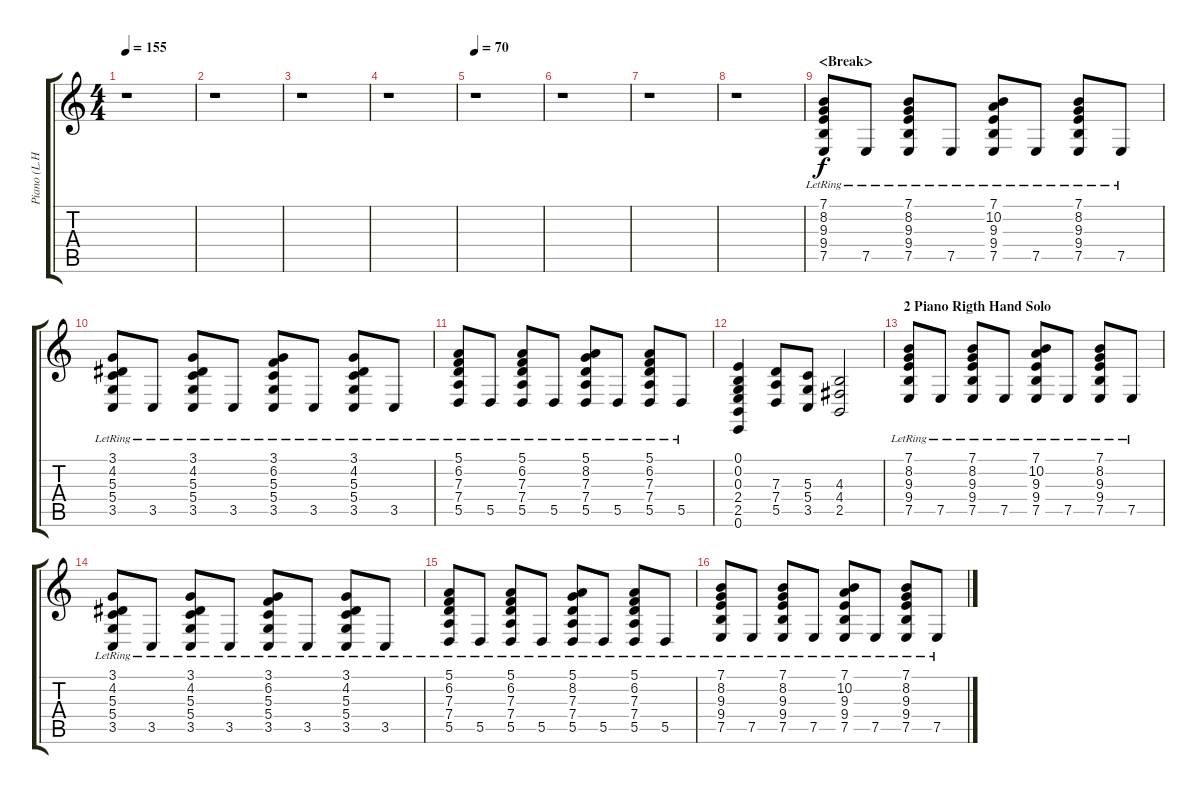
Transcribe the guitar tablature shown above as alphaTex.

\track ("Piano (L.Hand)" "Piano (L.H") {instrument acousticgrandpiano}
\staff {score tabs}
\tuning (E4 B3 G3 D3 A2 E2) {hide}
\ts (4 4)
\tempo 155
\clef g2
\ks c
r.1{dy f} |
r.1 |
r.1 |
r.1 |
\tempo 70
r.1 |
r.1 |
r.1 |
r.1 |
\section ("" "<Break>")
(7.1{lr} 8.2{lr} 9.3{lr} 9.4{lr} 7.5{lr}).8 7.5{lr}.8 (7.1{lr} 8.2{lr} 9.3{lr} 9.4{lr} 7.5{lr}).8 7.5{lr}.8 (7.1{lr} 10.2{lr} 9.3{lr} 9.4{lr} 7.5{lr}).8 7.5{lr}.8 (7.1{lr} 8.2{lr} 9.3{lr} 9.4{lr} 7.5{lr}).8 7.5{lr}.8 |
(3.1{lr} 4.2{lr} 5.3{lr} 5.4{lr} 3.5{lr}).8 3.5{lr}.8 (3.1{lr} 4.2{lr} 5.3 5.4{lr} 3.5{lr}).8 3.5{lr}.8 (3.1{lr} 6.2{lr} 5.3{lr} 5.4{lr} 3.5{lr}).8 3.5{lr}.8 (3.1{lr} 4.2{lr} 5.3{lr} 5.4{lr} 3.5{lr}).8 3.5{lr}.8 |
(5.1{lr} 6.2{lr} 7.3{lr} 7.4{lr} 5.5{lr}).8 5.5{lr}.8 (5.1{lr} 6.2{lr} 7.3{lr} 7.4{lr} 5.5{lr}).8 5.5{lr}.8 (5.1{lr} 8.2{lr} 7.3{lr} 7.4{lr} 5.5{lr}).8 5.5{lr}.8 (5.1{lr} 6.2{lr} 7.3{lr} 7.4{lr} 5.5{lr}).8 5.5{lr}.8 |
(0.1 0.2 0.3 2.4 2.5 0.6).4 (7.3 7.4 5.5).8 (5.3 5.4 3.5).8 (4.3 4.4 2.5).2 |
\section ("" "2 Piano Rigth Hand Solo")
(7.1{lr} 8.2{lr} 9.3{lr} 9.4{lr} 7.5{lr}).8 7.5{lr}.8 (7.1{lr} 8.2{lr} 9.3{lr} 9.4{lr} 7.5{lr}).8 7.5{lr}.8 (7.1{lr} 10.2{lr} 9.3{lr} 9.4{lr} 7.5{lr}).8 7.5{lr}.8 (7.1{lr} 8.2{lr} 9.3{lr} 9.4{lr} 7.5{lr}).8 7.5{lr}.8 |
(3.1{lr} 4.2{lr} 5.3{lr} 5.4{lr} 3.5{lr}).8 3.5{lr}.8 (3.1{lr} 4.2{lr} 5.3 5.4{lr} 3.5{lr}).8 3.5{lr}.8 (3.1{lr} 6.2{lr} 5.3{lr} 5.4{lr} 3.5{lr}).8 3.5{lr}.8 (3.1{lr} 4.2{lr} 5.3{lr} 5.4{lr} 3.5{lr}).8 3.5{lr}.8 |
(5.1{lr} 6.2{lr} 7.3{lr} 7.4{lr} 5.5{lr}).8 5.5{lr}.8 (5.1{lr} 6.2{lr} 7.3{lr} 7.4{lr} 5.5{lr}).8 5.5{lr}.8 (5.1{lr} 8.2{lr} 7.3{lr} 7.4{lr} 5.5{lr}).8 5.5{lr}.8 (5.1{lr} 6.2{lr} 7.3{lr} 7.4{lr} 5.5{lr}).8 5.5{lr}.8 |
(7.1{lr} 8.2{lr} 9.3{lr} 9.4{lr} 7.5{lr}).8 7.5{lr}.8 (7.1{lr} 8.2{lr} 9.3{lr} 9.4{lr} 7.5{lr}).8 7.5{lr}.8 (7.1{lr} 10.2{lr} 9.3{lr} 9.4{lr} 7.5{lr}).8 7.5{lr}.8 (7.1{lr} 8.2{lr} 9.3{lr} 9.4{lr} 7.5{lr}).8 7.5{lr}.8
